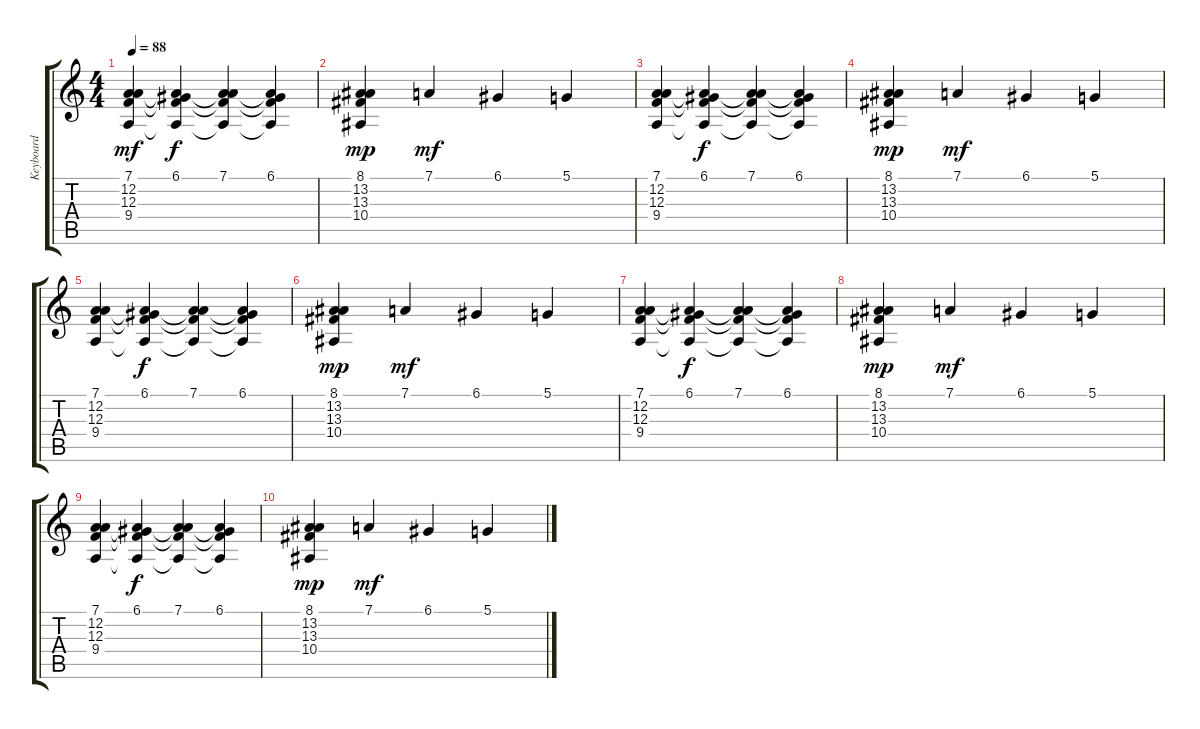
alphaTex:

\track ("Keyboard" "Keyboard") {instrument tremolostrings}
\staff {score tabs}
\tuning (D4 A3 F3 C3 G2 C2) {hide}
\ts (4 4)
\tempo 88
\clef g2
\ks c
(7.1 12.2 12.3 9.4).4{dy mf} (6.1 12.2{t} 12.3{t} 9.4{t}).4{dy f} (7.1 12.2{t} 12.3{t} 9.4{t}).4 (6.1 12.2{t} 12.3{t} 9.4{t}).4 |
(8.1 13.2 13.3 10.4).4{dy mp} 7.1.4{dy mf} 6.1.4 5.1.4 |
(7.1 12.2 12.3 9.4).4 (6.1 12.2{t} 12.3{t} 9.4{t}).4{dy f} (7.1 12.2{t} 12.3{t} 9.4{t}).4 (6.1 12.2{t} 12.3{t} 9.4{t}).4 |
(8.1 13.2 13.3 10.4).4{dy mp} 7.1.4{dy mf} 6.1.4 5.1.4 |
(7.1 12.2 12.3 9.4).4 (6.1 12.2{t} 12.3{t} 9.4{t}).4{dy f} (7.1 12.2{t} 12.3{t} 9.4{t}).4 (6.1 12.2{t} 12.3{t} 9.4{t}).4 |
(8.1 13.2 13.3 10.4).4{dy mp} 7.1.4{dy mf} 6.1.4 5.1.4 |
(7.1 12.2 12.3 9.4).4{volume 6 instrument pad4choir} (6.1 12.2{t} 12.3{t} 9.4{t}).4{dy f} (7.1 12.2{t} 12.3{t} 9.4{t}).4 (6.1 12.2{t} 12.3{t} 9.4{t}).4 |
(8.1 13.2 13.3 10.4).4{dy mp} 7.1.4{dy mf} 6.1.4 5.1.4 |
(7.1 12.2 12.3 9.4).4 (6.1 12.2{t} 12.3{t} 9.4{t}).4{dy f} (7.1 12.2{t} 12.3{t} 9.4{t}).4 (6.1 12.2{t} 12.3{t} 9.4{t}).4 |
(8.1 13.2 13.3 10.4).4{dy mp} 7.1.4{dy mf} 6.1.4 5.1.4
